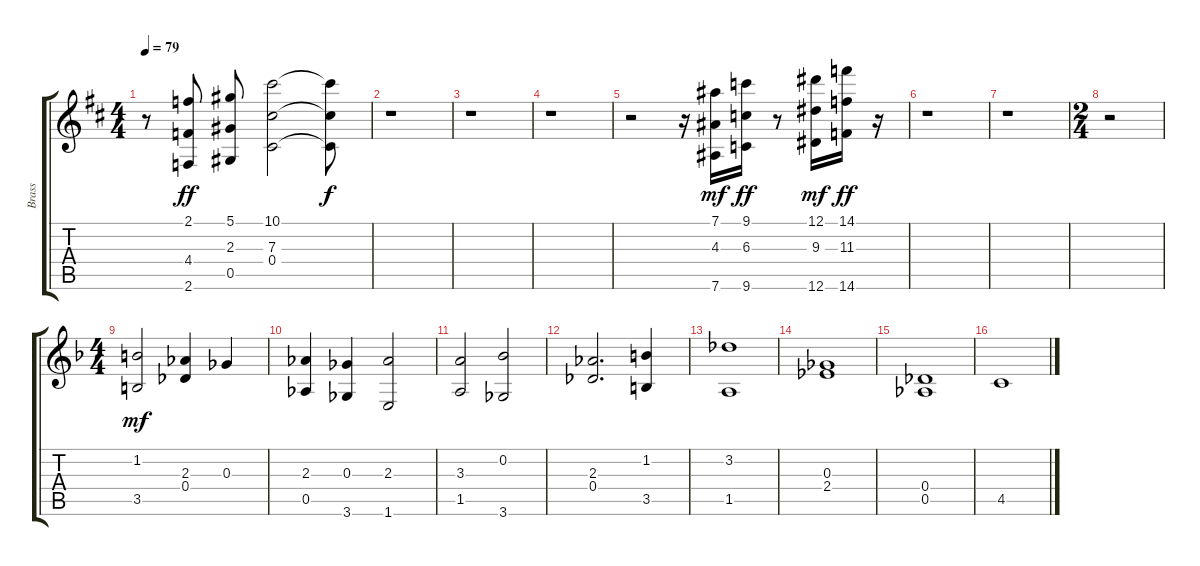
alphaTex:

\track ("Brass" "Brass") {instrument distortionguitar}
\staff {score tabs}
\tuning (Eb4 Bb3 Gb3 Db3 Ab2 Eb2) {hide}
\ts (4 4)
\tempo 79
\clef g2
\ks d
r.8{dy ff} (2.1 4.4 2.6).8 (5.1 2.3 0.5).8 (10.1 7.3 0.4).2 (10.1{t} 7.3{t} 0.4{t}).8{dy f} |
r.1 |
r.1 |
r.1 |
r.2 r.16 (7.1 4.3 7.6).16{dy mf} (9.1 6.3 9.6).16{dy ff} r.8 (12.1 9.3 12.6).16{dy mf} (14.1 11.3 14.6).16{dy ff} r.16 |
r.1 |
r.1 |
\ts (2 4)
r.2 |
\ts (4 4)
\ks f
(1.2 3.5).2{dy mf} (2.3 0.4).4 0.3.4 |
(2.3 0.5).4 (0.3 3.6).4 (2.3 1.6).2 |
(3.3 1.5).2 (0.2 3.6).2 |
(2.3 0.4).2{d} (1.2 3.5).4 |
(3.2 1.5).1 |
(0.3 2.4).1 |
(0.4 0.5).1 |
4.5.1
